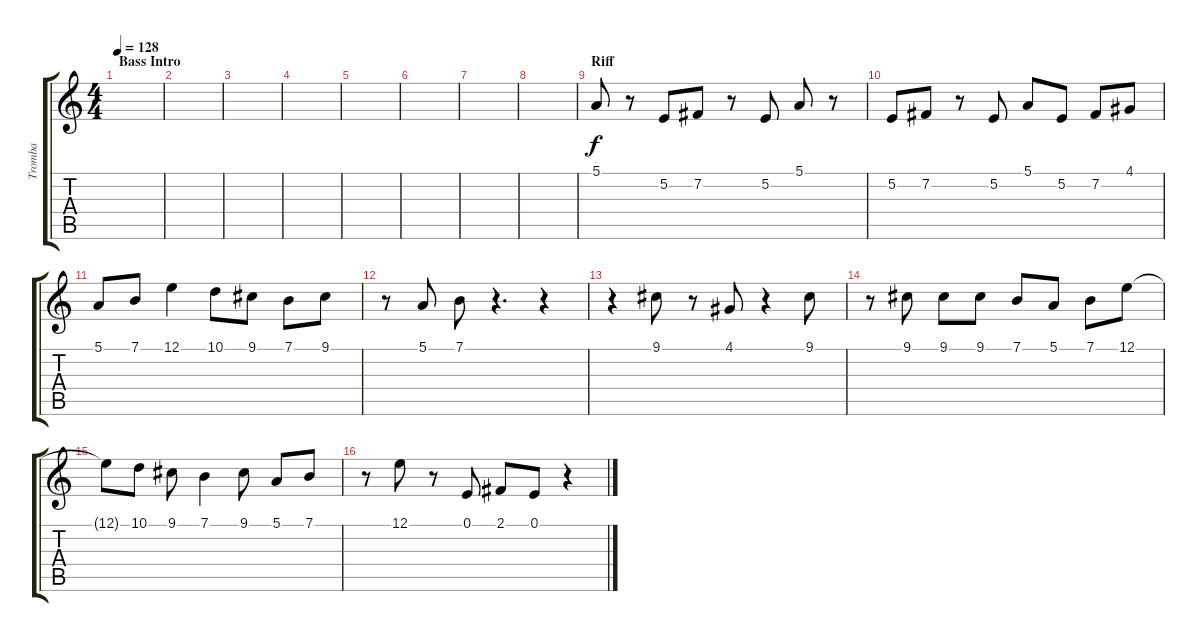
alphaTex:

\track ("Tromba" "Tromba") {instrument trumpet}
\staff {score tabs}
\tuning (E4 B3 G3 D3 A2 E2) {hide}
\ts (4 4)
\section ("" "Bass Intro")
\tempo 128
\clef g2
\ks c
|
|
|
|
|
|
|
|
\section ("" "Riff")
5.1.8 r.8 5.2.8 7.2.8 r.8 5.2.8 5.1.8 r.8 |
5.2.8 7.2.8 r.8 5.2.8 5.1.8 5.2.8 7.2.8 4.1.8 |
5.1.8 7.1.8 12.1.4 10.1.8 9.1.8 7.1.8 9.1.8 |
r.8 5.1.8 7.1.8 r.4{d} r.4 |
r.4 9.1.8 r.8 4.1.8 r.4 9.1.8 |
r.8 9.1.8 9.1.8 9.1.8 7.1.8 5.1.8 7.1.8 12.1.8 |
12.1{t}.8 10.1.8 9.1.8 7.1.4 9.1.8 5.1.8 7.1.8 |
r.8 12.1.8 r.8 0.1.8 2.1.8 0.1.8 r.4
